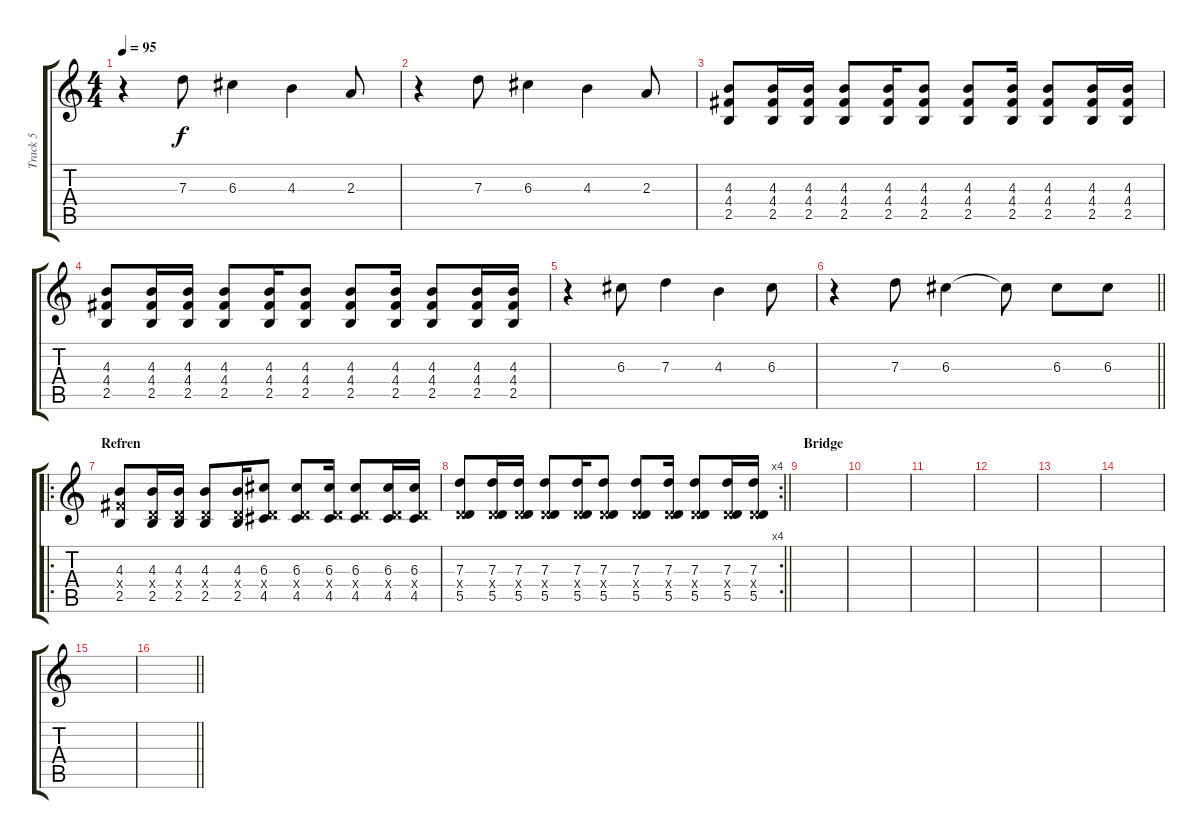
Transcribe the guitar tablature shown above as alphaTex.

\track ("Track 5" "Track 5") {instrument acousticguitarsteel}
\staff {score tabs}
\tuning (E4 B3 G3 D3 A2 E2) {hide}
\ts (4 4)
\tempo 95
\clef g2
\ks c
r.4{dy f} 7.3.8 6.3.4 4.3.4 2.3.8 |
r.4 7.3.8 6.3.4 4.3.4 2.3.8 |
(4.3 4.4 2.5).8 (4.3 4.4 2.5).16 (4.3 4.4 2.5).16 (4.3 4.4 2.5).8 (4.3 4.4 2.5).16 (4.3 4.4 2.5).8 (4.3 4.4 2.5).8 (4.3 4.4 2.5).16 (4.3 4.4 2.5).8 (4.3 4.4 2.5).16 (4.3 4.4 2.5).16 |
(4.3 4.4 2.5).8 (4.3 4.4 2.5).16 (4.3 4.4 2.5).16 (4.3 4.4 2.5).8 (4.3 4.4 2.5).16 (4.3 4.4 2.5).8 (4.3 4.4 2.5).8 (4.3 4.4 2.5).16 (4.3 4.4 2.5).8 (4.3 4.4 2.5).16 (4.3 4.4 2.5).16 |
r.4 6.3.8 7.3.4 4.3.4 6.3.8 |
\barLineRight lightlight
r.4 7.3.8 6.3.4 6.3{t}.8 6.3.8 6.3.8 |
\ro
\section ("" "Refren")
(4.3 4.4{x} 2.5).8{volume 11} (4.3 0.4{x} 2.5).16 (4.3 0.4{x} 2.5).16 (4.3 0.4{x} 2.5).8 (4.3 0.4{x} 2.5).16 (6.3 0.4{x} 4.5).8 (6.3 0.4{x} 4.5).8 (6.3 0.4{x} 4.5).16 (6.3 0.4{x} 4.5).8 (6.3 0.4{x} 4.5).16 (6.3 0.4{x} 4.5).16 |
\rc 4
\barLineRight lightlight
(7.3 0.4{x} 5.5).8 (7.3 0.4{x} 5.5).16 (7.3 0.4{x} 5.5).16 (7.3 0.4{x} 5.5).8 (7.3 0.4{x} 5.5).16 (7.3 0.4{x} 5.5).8 (7.3 0.4{x} 5.5).8 (7.3 0.4{x} 5.5).16 (7.3 0.4{x} 5.5).8 (7.3 0.4{x} 5.5).16 (7.3 0.4{x} 5.5).16 |
\section ("" "Bridge")
|
|
|
|
|
|
|
\barLineRight lightlight
